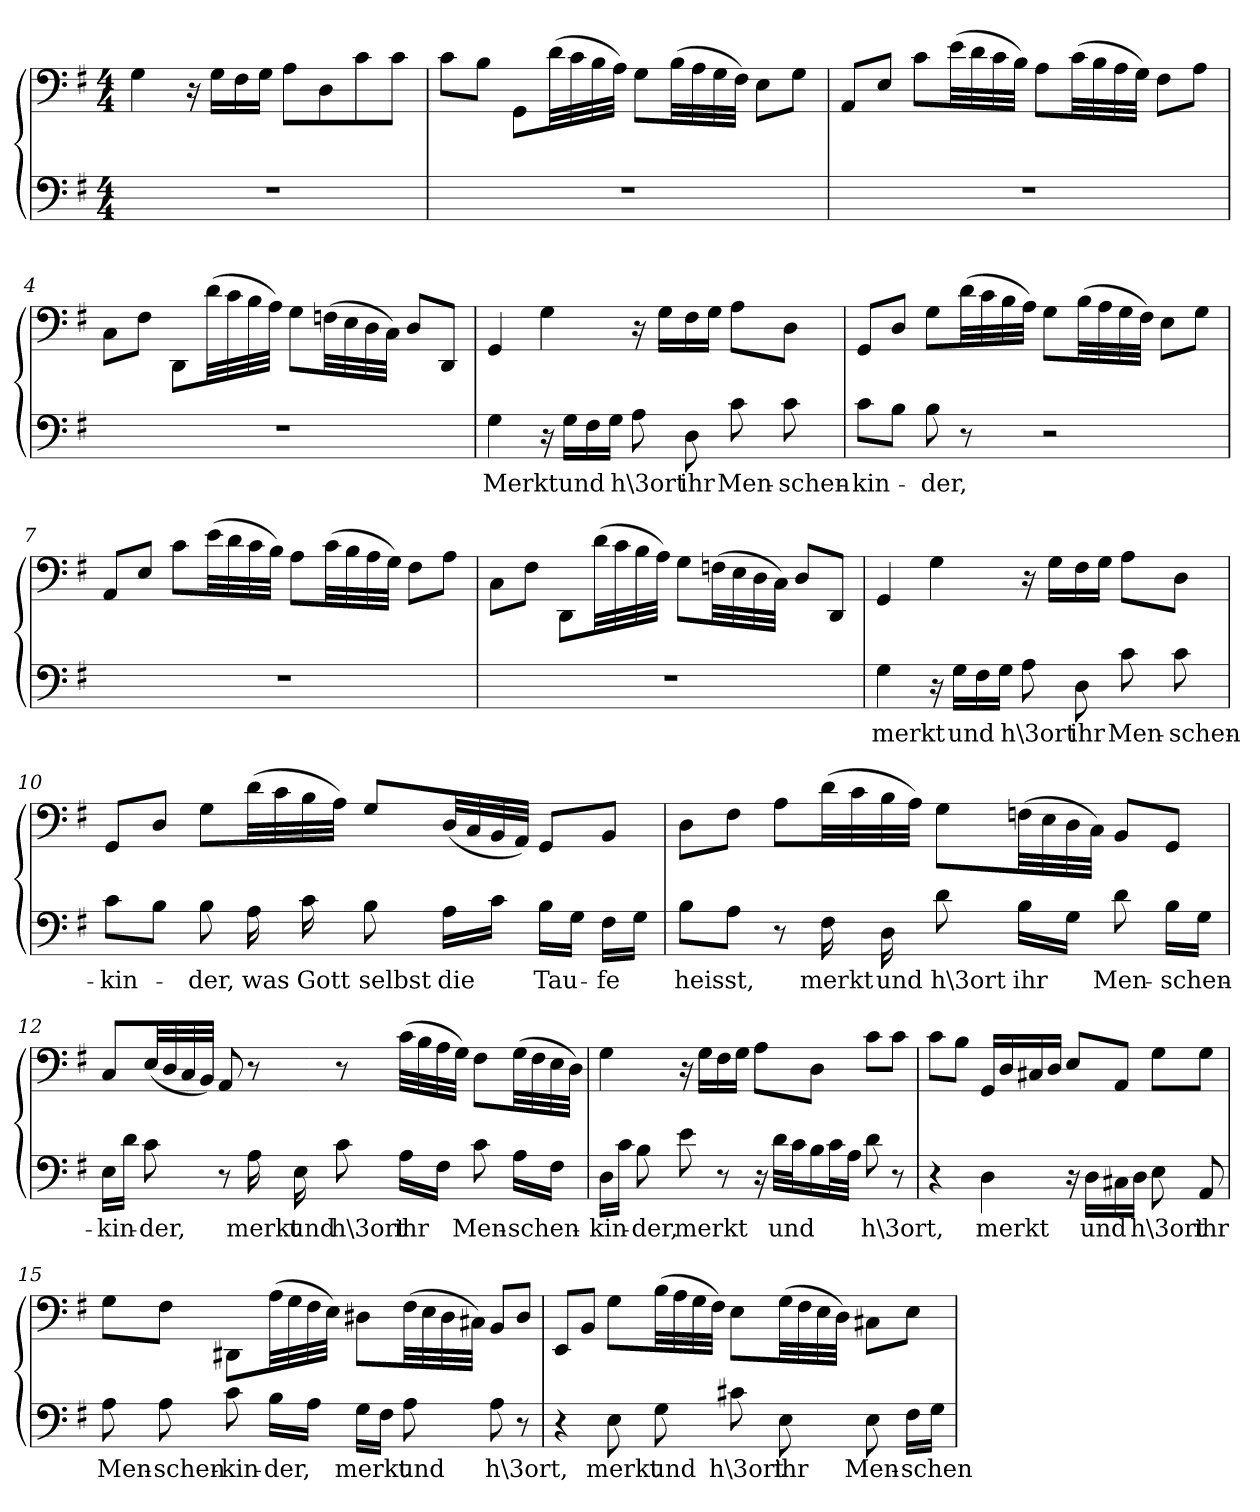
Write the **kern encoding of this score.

**kern	**text	**kern
*part1	*part1	*part1
*staff2	*staff2	*staff1
*clefF4	*	*clefF4
*k[f#]	*	*k[f#]
*G:	*	*G:
*M4/4	*	*M4/4
=1	=1	=1
1r	.	4G\
.	.	16r
.	.	16G\LL
.	.	16F#\
.	.	16G\JJ
.	.	8A\L
.	.	8D\
.	.	8c\
.	.	8c\J
=2	=2	=2
1r	.	8c\L
.	.	8B\J
.	.	8GG\L
.	.	(32d\LL
.	.	32c\
.	.	32B\
.	.	32A\JJJ)
.	.	8G\L
.	.	(32B\LL
.	.	32A\
.	.	32G\
.	.	32F#\JJJ)
.	.	8E\L
.	.	8G\J
=3	=3	=3
1r	.	8AA/L
.	.	8E/J
.	.	8c\L
.	.	(32e\LL
.	.	32d\
.	.	32c\
.	.	32B\JJJ)
.	.	8A\L
.	.	(32c\LL
.	.	32B\
.	.	32A\
.	.	32G\JJJ)
.	.	8F#\L
.	.	8A\J
=4	=4	=4
1r	.	8C\L
.	.	8F#\J
.	.	8DD\L
.	.	(32d\LL
.	.	32c\
.	.	32B\
.	.	32A\JJJ)
.	.	8G\L
.	.	(32Fn\LL
.	.	32E\
.	.	32D\
.	.	32C\JJJ)
.	.	8D/L
.	.	8DD/J
=5	=5	=5
4G\	Merkt	4GG/
16r	.	4G\
16G\LL	und	.
16F#\	.	.
16G\JJ	.	.
8A\	h\3ort	16r
.	.	16G\LL
8D\	ihr	16F#\
.	.	16G\JJ
8c\	Men-	8A\L
8c\	-schen-	8D\J
=6	=6	=6
8c\L	-kin-	8GG/L
8B\J	.	8D/J
8B\	-der,	8G\L
8r	.	(32d\LL
.	.	32c\
.	.	32B\
.	.	32A\JJJ)
2r	.	8G\L
.	.	(32B\LL
.	.	32A\
.	.	32G\
.	.	32F#\JJJ)
.	.	8E\L
.	.	8G\J
=7	=7	=7
1r	.	8AA/L
.	.	8E/J
.	.	8c\L
.	.	(32e\LL
.	.	32d\
.	.	32c\
.	.	32B\JJJ)
.	.	8A\L
.	.	(32c\LL
.	.	32B\
.	.	32A\
.	.	32G\JJJ)
.	.	8F#\L
.	.	8A\J
=8	=8	=8
1r	.	8C\L
.	.	8F#\J
.	.	8DD\L
.	.	(32d\LL
.	.	32c\
.	.	32B\
.	.	32A\JJJ)
.	.	8G\L
.	.	(32Fn\LL
.	.	32E\
.	.	32D\
.	.	32C\JJJ)
.	.	8D/L
.	.	8DD/J
=9	=9	=9
4G\	merkt	4GG/
16r	.	4G\
16G\LL	und	.
16F#\	.	.
16G\JJ	.	.
8A\	h\3ort	16r
.	.	16G\LL
8D\	ihr	16F#\
.	.	16G\JJ
8c\	Men-	8A\L
8c\	-schen-	8D\J
=10	=10	=10
8c\L	-kin-	8GG/L
8B\J	.	8D/J
8B\	-der,	8G\L
16A\	was	(32d\LL
.	.	32c\
16c\	Gott	32B\
.	.	32A\JJJ)
8B\	selbst	8G/L
16A\LL	die	(32D/LL
.	.	32C/
16c\JJ	.	32BB/
.	.	32AA/JJJ)
16B\LL	Tau-	8GG/L
16G\JJ	.	.
16F#\LL	-fe	8BB/J
16G\JJ	.	.
=11	=11	=11
8B\L	heisst,	8D\L
8A\J	.	8F#\J
8r	.	8A\L
16F#\	merkt	(32d\LL
.	.	32c\
16D\	und	32B\
.	.	32A\JJJ)
8d\	h\3ort	8G\L
16B\LL	ihr	(32Fn\LL
.	.	32E\
16G\JJ	.	32D\
.	.	32C\JJJ)
8d\	Men-	8BB/L
16B\LL	-schen-	8GG/J
16G\JJ	.	.
=12	=12	=12
16E\LL	-kin-	8C/L
16d\JJ	.	.
8c\	-der,	(32E/LL
.	.	32D/
.	.	32C/
.	.	32BB/JJJ)
8r	.	8AA/
16A\	merkt	8r
16E\	und	.
8c\	h\3ort	8r
16A\LL	ihr	(32c\LLL
.	.	32B\
16F#\JJ	.	32A\
.	.	32G\JJJ)
8c\	Men-	8F#\L
16A\LL	-schen-	(32G\LL
.	.	32F#\
16F#\JJ	.	32E\
.	.	32D\JJJ)
=13	=13	=13
16D\LL	-kin-	4G\
16c\JJ	.	.
8B\	-der,	.
8e\	merkt	16r
.	.	16G\LL
8r	.	16F#\
.	.	16G\JJ
16r	.	8A\L
32d\LLL	und	.
32c\J	.	.
16B\	.	8D\J
32c\L	.	.
32A\JJJ	.	.
8d\	h\3ort,	8c\L
8r	.	8c\J
=14	=14	=14
4r	.	8c\L
.	.	8B\J
4D\	merkt	16GG/LL
.	.	16D/
.	.	16C#X/
.	.	16D/JJ
16r	.	8E/L
16D\LL	und	.
16C#X\	.	8AA/J
16D\JJ	.	.
8E\	h\3ort	8G\L
8AA/	ihr	8G\J
=15	=15	=15
8A\	Men-	8G\L
8A\	-schen-	8F#\J
8c\	-kin-	8DD#X\L
16B\LL	-der,	(32A\LL
.	.	32G\
16A\JJ	.	32F#\
.	.	32E\JJJ)
16G\LL	merkt	8D#X\L
16F#\JJ	.	.
8A\	und	(32F#\LL
.	.	32E\
.	.	32D#\
.	.	32C#X\JJJ)
8A\	h\3ort,	8BB/L
8r	.	8D#/J
=16	=16	=16
4r	.	8EE/L
.	.	8BB/J
8E\	merkt	8G\L
8G\	und	(32B\LL
.	.	32A\
.	.	32G\
.	.	32F#\JJJ)
8c#X\	h\3ort	8E\L
8E\	ihr	(32G\LL
.	.	32F#\
.	.	32E\
.	.	32D\JJJ)
8E\	Men-	8C#X\L
16F#\LL	-schen-	8E\J
16G\JJ	.	.
=	=	=
*-	*-	*-
